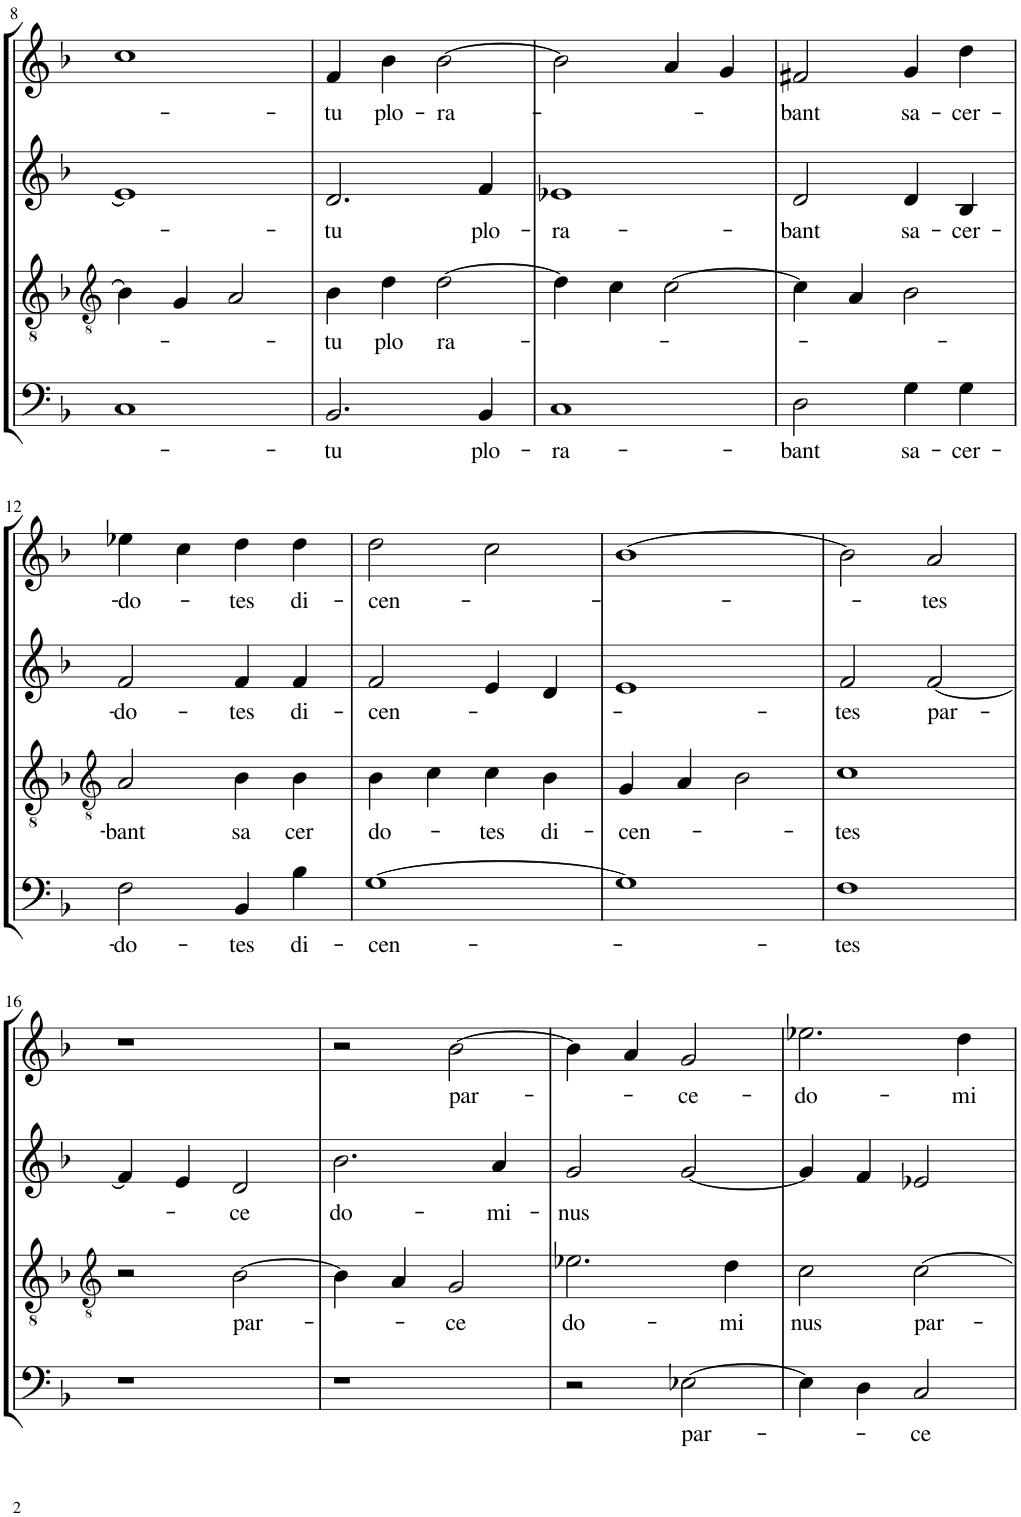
**kern	**text	**kern	**text	**kern	**text	**kern	**text
*part4	*part4	*part3	*part3	*part2	*part2	*part1	*part1
*staff4	*staff4	*staff3	*staff3	*staff2	*staff2	*staff1	*staff1
*I"Midi_58	*	*I"Midi_58	*	*I"Midi_58	*	*I"Midi_58	*
!!LO:PB:g=z
*clefF4	*	*clefGv2	*	*clefG2	*	*clefG2	*
*k[b-]	*	*k[b-]	*	*k[b-]	*	*k[b-]	*
*F:	*	*F:	*	*F:	*	*F:	*
*M2/2	*	*M2/2	*	*M2/2	*	*M2/2	*
=8	=8	=8	=8	=8	=8	=8	=8
1C	.	4B-\]	.	1e-]	.	1cc	.
.	.	4G/	.	.	.	.	.
.	.	2A/	.	.	.	.	.
=9	=9	=9	=9	=9	=9	=9	=9
!	!LO:LY:b	!	!LO:LY:b	!	!LO:LY:b	!	!LO:LY:b
2.BB-/	-tu	4B-\	-tu	2.d/	-tu	4f/	-tu
!	!	!	!LO:LY:b	!	!	!	!LO:LY:b
.	.	4d\	plo	.	.	4b-\	plo-
!	!	!	!LO:LY:b	!	!	!	!LO:LY:b
.	.	[2d\	ra-	.	.	[2b-\	-ra-
!	!LO:LY:b	!	!	!	!LO:LY:b	!	!
4BB-/	plo-	.	.	4f/	plo-	.	.
=10	=10	=10	=10	=10	=10	=10	=10
!	!LO:LY:b	!	!	!	!LO:LY:b	!	!
1C	-ra-	4d\]	.	1e-X	-ra-	2b-\]	.
.	.	4c\	.	.	.	.	.
.	.	[2c\	.	.	.	4a/	.
.	.	.	.	.	.	4g/	.
=11	=11	=11	=11	=11	=11	=11	=11
!	!LO:LY:b	!	!	!	!LO:LY:b	!	!LO:LY:b
2D\	-bant	4c\]	.	2d/	-bant	2f#X/	-bant
.	.	4A/	.	.	.	.	.
!	!LO:LY:b	!	!	!	!LO:LY:b	!	!LO:LY:b
4G\	sa-	2B-\	.	4d/	sa-	4g/	sa-
!	!LO:LY:b	!	!	!	!LO:LY:b	!	!LO:LY:b
4G\	-cer-	.	.	4B-/	-cer-	4dd\	-cer-
!!LO:LB:g=z
=12	=12	=12	=12	=12	=12	=12	=12
*	*	*clefGv2	*	*	*	*	*
!	!LO:LY:b	!	!LO:LY:b	!	!LO:LY:b	!	!LO:LY:b
2F\	-do-	2A/	-bant	2f/	-do-	4ee-X\	-do-
.	.	.	.	.	.	4cc\	.
!	!LO:LY:b	!	!LO:LY:b	!	!LO:LY:b	!	!LO:LY:b
4BB-/	-tes	4B-\	sa	4f/	-tes	4dd\	-tes
!	!LO:LY:b	!	!LO:LY:b	!	!LO:LY:b	!	!LO:LY:b
4B-\	di-	4B-\	cer	4f/	di-	4dd\	di-
=13	=13	=13	=13	=13	=13	=13	=13
!	!LO:LY:b	!	!LO:LY:b	!	!LO:LY:b	!	!LO:LY:b
[1G	-cen-	4B-\	do-	2f/	-cen-	2dd\	-cen-
.	.	4c\	.	.	.	.	.
!	!	!	!LO:LY:b	!	!	!	!
.	.	4c\	-tes	4e/	.	2cc\	.
!	!	!	!LO:LY:b	!	!	!	!
.	.	4B-\	di-	4d/	.	.	.
=14	=14	=14	=14	=14	=14	=14	=14
!	!	!	!LO:LY:b	!	!	!	!
1G]	.	4G/	-cen-	1e	.	[1b-	.
.	.	4A/	.	.	.	.	.
.	.	2B-\	.	.	.	.	.
=15	=15	=15	=15	=15	=15	=15	=15
!	!LO:LY:b	!	!LO:LY:b	!	!LO:LY:b	!	!
1F	-tes	1c	-tes	2f/	-tes	2b-\]	.
!	!	!	!	!	!LO:LY:b	!	!LO:LY:b
.	.	.	.	[2f/	par-	2a/	-tes
!!LO:LB:g=z
=16	=16	=16	=16	=16	=16	=16	=16
*	*	*clefGv2	*	*	*	*	*
1r	.	2r	.	4f/]	.	1r	.
.	.	.	.	4e/	.	.	.
!	!	!	!LO:LY:b	!	!LO:LY:b	!	!
.	.	[2B-\	par-	2d/	-ce	.	.
=17	=17	=17	=17	=17	=17	=17	=17
!	!	!	!	!	!LO:LY:b	!	!
1r	.	4B-\]	.	2.b-\	do-	2r	.
.	.	4A/	.	.	.	.	.
!	!	!	!LO:LY:b	!	!	!	!LO:LY:b
.	.	2G/	-ce	.	.	[2b-\	par-
!	!	!	!	!	!LO:LY:b	!	!
.	.	.	.	4a/	-mi-	.	.
=18	=18	=18	=18	=18	=18	=18	=18
!	!	!	!LO:LY:b	!	!LO:LY:b	!	!
2r	.	2.e-X\	do-	2g/	-nus	4b-\]	.
.	.	.	.	.	.	4a/	.
!	!LO:LY:b	!	!	!	!	!	!LO:LY:b
[2E-X\	par-	.	.	[2g/	.	2g/	-ce-
!	!	!	!LO:LY:b	!	!	!	!
.	.	4d\	-mi	.	.	.	.
=19	=19	=19	=19	=19	=19	=19	=19
!	!	!	!LO:LY:b	!	!	!	!LO:LY:b
4E-\]	.	2c\	nus	4g/]	.	2.ee-X\	-do-
4D\	.	.	.	4f/	.	.	.
!	!LO:LY:b	!	!LO:LY:b	!	!	!	!
2C/	-ce	[2c\	par-	2e-X/	.	.	.
!	!	!	!	!	!	!	!LO:LY:b
.	.	.	.	.	.	4dd\	-mi
=	=	=	=	=	=	=	=
*-	*-	*-	*-	*-	*-	*-	*-
